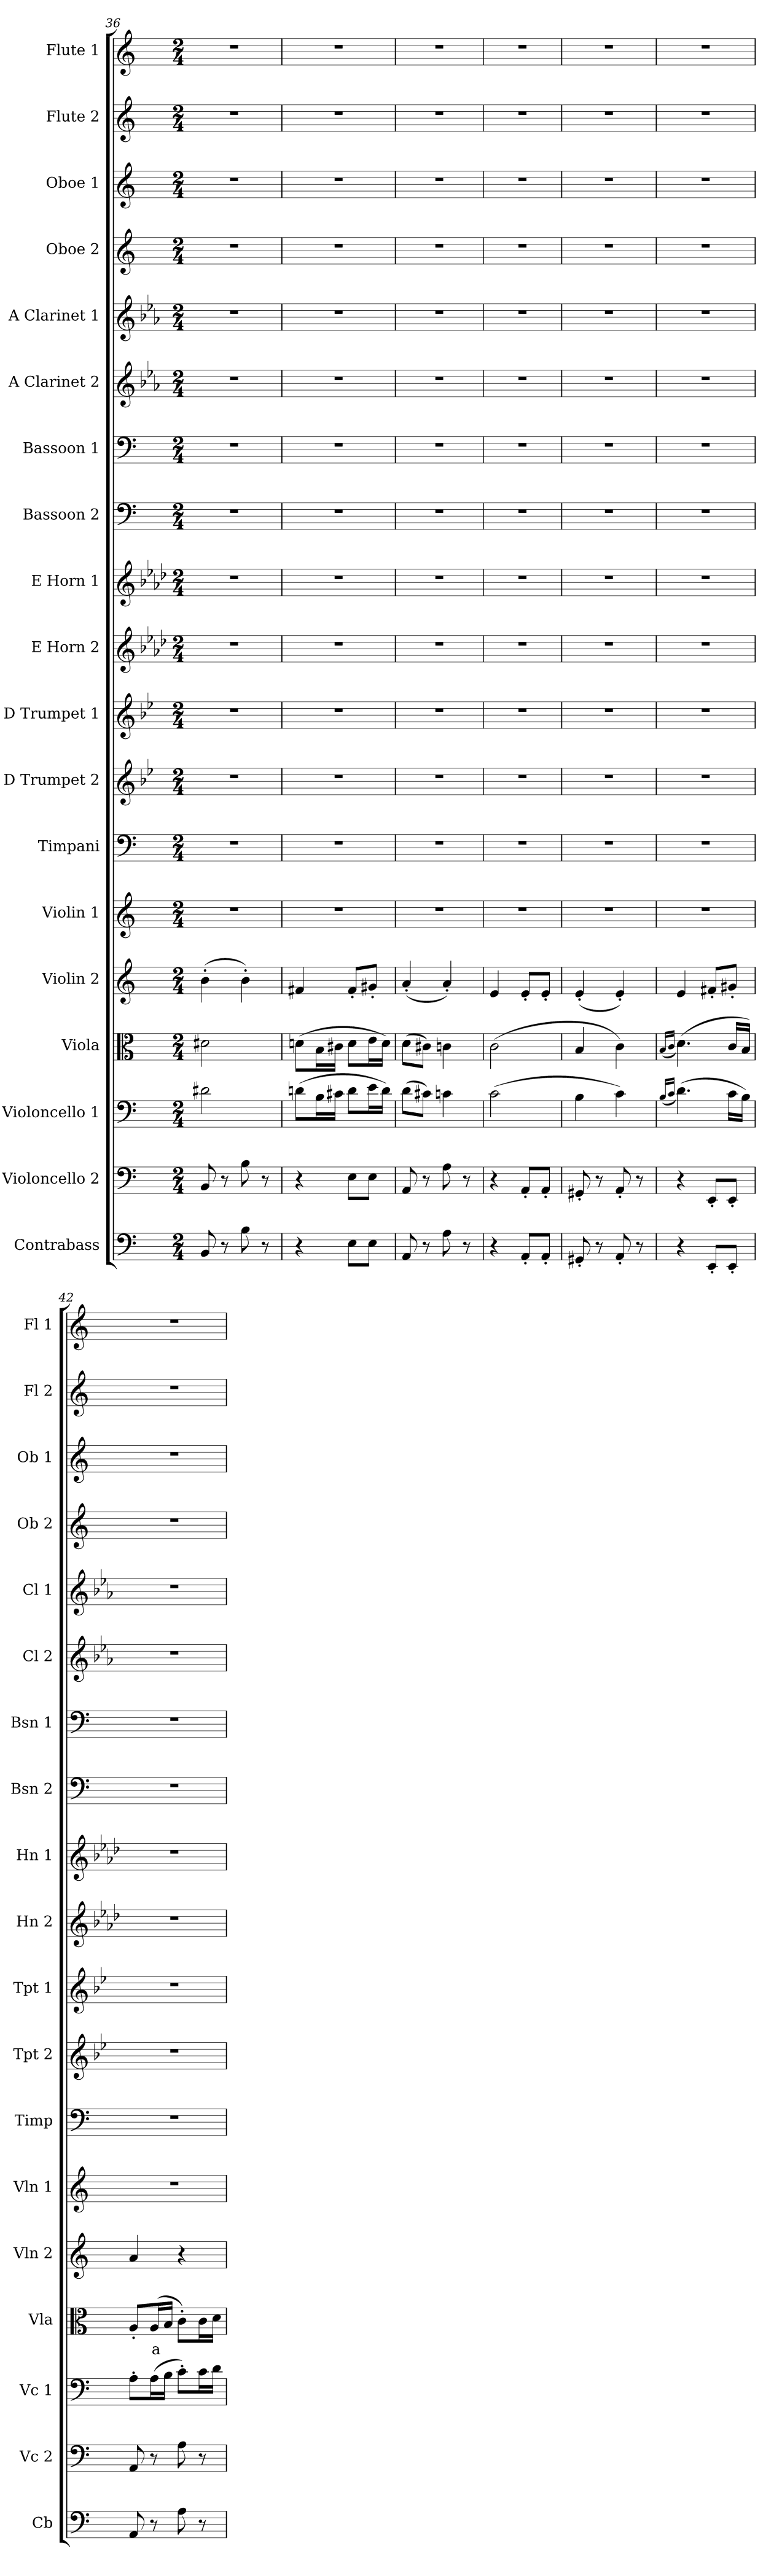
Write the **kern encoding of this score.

**kern	**kern	**kern	**kern	**text	**kern	**kern	**kern	**kern	**kern	**kern	**kern	**kern	**kern	**kern	**kern	**kern	**kern	**kern	**kern
*part19	*part18	*part17	*part16	*part16	*part15	*part14	*part13	*part12	*part11	*part10	*part9	*part8	*part7	*part6	*part5	*part4	*part3	*part2	*part1
*staff19	*staff18	*staff17	*staff16	*staff16	*staff15	*staff14	*staff13	*staff12	*staff11	*staff10	*staff9	*staff8	*staff7	*staff6	*staff5	*staff4	*staff3	*staff2	*staff1
*I"Contrabass	*I"Violoncello 2	*I"Violoncello 1	*I"Viola	*	*I"Violin 2	*I"Violin 1	*I"Timpani	*I"D Trumpet 2	*I"D Trumpet 1	*I"E Horn 2	*I"E Horn 1	*I"Bassoon 2	*I"Bassoon 1	*I"A Clarinet 2	*I"A Clarinet 1	*I"Oboe 2	*I"Oboe 1	*I"Flute 2	*I"Flute 1
*I'Cb	*I'Vc 2	*I'Vc 1	*I'Vla	*	*I'Vln 2	*I'Vln 1	*I'Timp	*I'Tpt 2	*I'Tpt 1	*I'Hn 2	*I'Hn 1	*I'Bsn 2	*I'Bsn 1	*I'Cl 2	*I'Cl 1	*I'Ob 2	*I'Ob 1	*I'Fl 2	*I'Fl 1
*clefF4	*clefF4	*clefF4	*clefC3	*	*clefG2	*clefG2	*clefF4	*clefG2	*clefG2	*clefG2	*clefG2	*clefF4	*clefF4	*clefG2	*clefG2	*clefG2	*clefG2	*clefG2	*clefG2
*ITrd7c12	*	*	*	*	*	*	*	*ITrd-1c-2	*ITrd-1c-2	*ITrd5c8	*ITrd5c8	*	*	*ITrd2c3	*ITrd2c3	*	*	*	*
*k[]	*k[]	*k[]	*k[]	*	*k[]	*k[]	*k[]	*k[]	*k[]	*k[]	*k[]	*k[]	*k[]	*k[]	*k[]	*k[]	*k[]	*k[]	*k[]
*M2/4	*M2/4	*M2/4	*M2/4	*	*M2/4	*M2/4	*M2/4	*M2/4	*M2/4	*M2/4	*M2/4	*M2/4	*M2/4	*M2/4	*M2/4	*M2/4	*M2/4	*M2/4	*M2/4
=36	=36	=36	=36	=36	=36	=36	=36	=36	=36	=36	=36	=36	=36	=36	=36	=36	=36	=36	=36
8BBB/	8BB/	2d#X\	2d#X\	.	(4b'\	2r	2r	2r	2r	2r	2r	2r	2r	2r	2r	2r	2r	2r	2r
8r	8r	.	.	.	.	.	.	.	.	.	.	.	.	.	.	.	.	.	.
8BB\	8B\	.	.	.	4b'\)	.	.	.	.	.	.	.	.	.	.	.	.	.	.
8r	8r	.	.	.	.	.	.	.	.	.	.	.	.	.	.	.	.	.	.
=37	=37	=37	=37	=37	=37	=37	=37	=37	=37	=37	=37	=37	=37	=37	=37	=37	=37	=37	=37
4r	4r	(8dn\L	(8dn\L	.	4f#X/	2r	2r	2r	2r	2r	2r	2r	2r	2r	2r	2r	2r	2r	2r
.	.	16B\L	16B\L	.	.	.	.	.	.	.	.	.	.	.	.	.	.	.	.
.	.	16c#X\JJ	16c#X\JJ	.	.	.	.	.	.	.	.	.	.	.	.	.	.	.	.
8EE\L	8E\L	8d\L	8d\L	.	8f#'/L	.	.	.	.	.	.	.	.	.	.	.	.	.	.
8EE\J	8E\J	16e\L	16e\L	.	8g#X'/J	.	.	.	.	.	.	.	.	.	.	.	.	.	.
.	.	16d\JJ)	16d\JJ)	.	.	.	.	.	.	.	.	.	.	.	.	.	.	.	.
=38	=38	=38	=38	=38	=38	=38	=38	=38	=38	=38	=38	=38	=38	=38	=38	=38	=38	=38	=38
8AAA/	8AA/	(8d\L	(8d\L	.	(4a'/	2r	2r	2r	2r	2r	2r	2r	2r	2r	2r	2r	2r	2r	2r
8r	8r	8c#X\J)	8c#X\J)	.	.	.	.	.	.	.	.	.	.	.	.	.	.	.	.
8AA\	8A\	4cn\	4cn\	.	4a'/)	.	.	.	.	.	.	.	.	.	.	.	.	.	.
8r	8r	.	.	.	.	.	.	.	.	.	.	.	.	.	.	.	.	.	.
=39	=39	=39	=39	=39	=39	=39	=39	=39	=39	=39	=39	=39	=39	=39	=39	=39	=39	=39	=39
4r	4r	(2c\	(2c\	.	4e/	2r	2r	2r	2r	2r	2r	2r	2r	2r	2r	2r	2r	2r	2r
8AAA'/L	8AA'/L	.	.	.	8e'/L	.	.	.	.	.	.	.	.	.	.	.	.	.	.
8AAA'/J	8AA'/J	.	.	.	8e'/J	.	.	.	.	.	.	.	.	.	.	.	.	.	.
=40	=40	=40	=40	=40	=40	=40	=40	=40	=40	=40	=40	=40	=40	=40	=40	=40	=40	=40	=40
8GGG#X'/	8GG#X'/	4B\	4B/	.	(4e'/	2r	2r	2r	2r	2r	2r	2r	2r	2r	2r	2r	2r	2r	2r
8r	8r	.	.	.	.	.	.	.	.	.	.	.	.	.	.	.	.	.	.
8AAA'/	8AA'/	4c\)	4c\)	.	4e'/)	.	.	.	.	.	.	.	.	.	.	.	.	.	.
8r	8r	.	.	.	.	.	.	.	.	.	.	.	.	.	.	.	.	.	.
=41	=41	=41	=41	=41	=41	=41	=41	=41	=41	=41	=41	=41	=41	=41	=41	=41	=41	=41	=41
.	.	(16qB/LL	(16qB/LL	.	.	.	.	.	.	.	.	.	.	.	.	.	.	.	.
.	.	16qc/JJ	16qc/JJ	.	.	.	.	.	.	.	.	.	.	.	.	.	.	.	.
4r	4r	(4.d\)	(4.d\)	.	4e/	2r	2r	2r	2r	2r	2r	2r	2r	2r	2r	2r	2r	2r	2r
8EEE'/L	8EE'/L	.	.	.	8f#X'/L	.	.	.	.	.	.	.	.	.	.	.	.	.	.
8EEE'/J	8EE'/J	16c\LL	16c/LL	.	8g#X'/J	.	.	.	.	.	.	.	.	.	.	.	.	.	.
.	.	16B\JJ)	16B/JJ)	.	.	.	.	.	.	.	.	.	.	.	.	.	.	.	.
!!LO:PB:g=z
=42	=42	=42	=42	=42	=42	=42	=42	=42	=42	=42	=42	=42	=42	=42	=42	=42	=42	=42	=42
8AAA/	8AA/	8A'\L	8A'/L	.	4a/	2r	2r	2r	2r	2r	2r	2r	2r	2r	2r	2r	2r	2r	2r
!	!	!	!	!LO:LY:b:color=#FF0000	!	!	!	!	!	!	!	!	!	!	!	!	!	!	!
8r	8r	(16A\L	(16A/L	a	.	.	.	.	.	.	.	.	.	.	.	.	.	.	.
.	.	16B\JJ	16B/JJ	.	.	.	.	.	.	.	.	.	.	.	.	.	.	.	.
8AA\	8A\	8c'\L)	8c'\L)	.	4r	.	.	.	.	.	.	.	.	.	.	.	.	.	.
8r	8r	16c\L	16c\L	.	.	.	.	.	.	.	.	.	.	.	.	.	.	.	.
.	.	16d\JJ	16d\JJ	.	.	.	.	.	.	.	.	.	.	.	.	.	.	.	.
=	=	=	=	=	=	=	=	=	=	=	=	=	=	=	=	=	=	=	=
*-	*-	*-	*-	*-	*-	*-	*-	*-	*-	*-	*-	*-	*-	*-	*-	*-	*-	*-	*-
